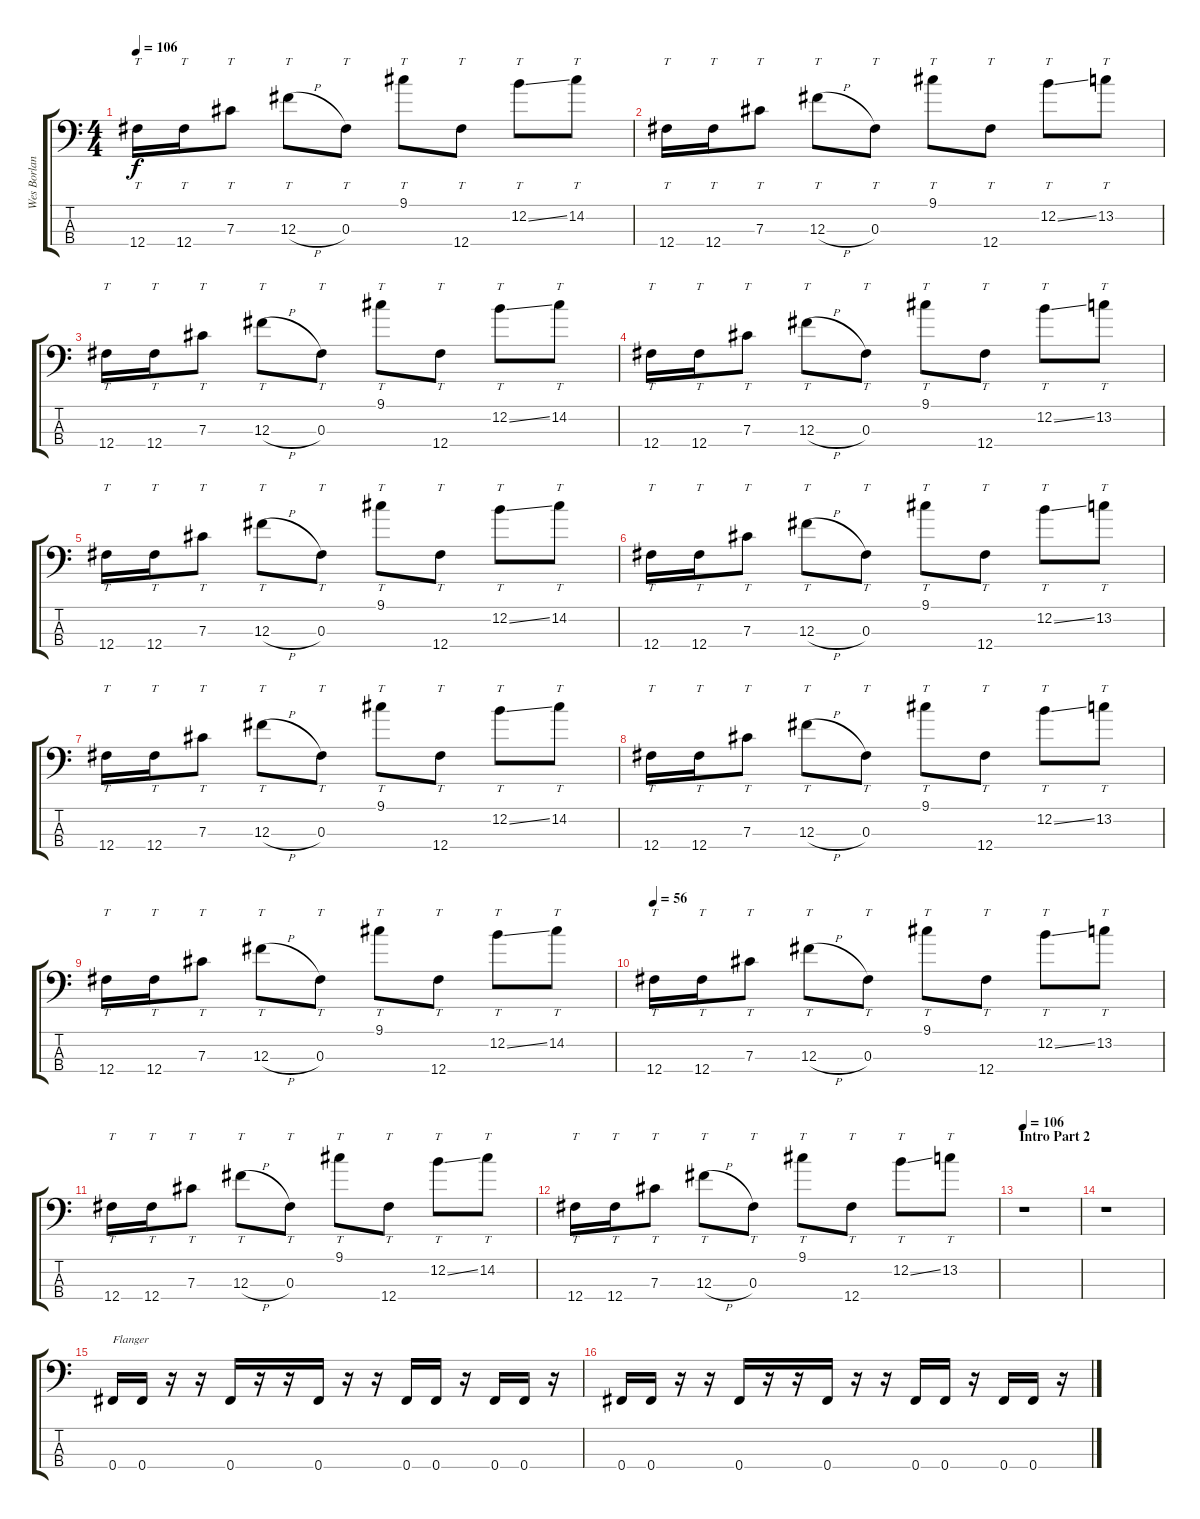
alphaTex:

\track ("Wes Borland - Bass Guitar" "Wes Borlan") {instrument electricguitarclean}
\staff {score tabs}
\tuning (E3 B2 Gb2 Gb1) {hide}
\ts (4 4)
\tempo 106
\clef f4
\ks c
12.4.16{tt dy f} 12.4.16{tt} 7.3.8{tt} 12.3{h}.8{tt} 0.3.8{tt} 9.1.8{tt} 12.4.8{tt} 12.2{ss}.8{tt} 14.2.8{tt} |
12.4.16{tt} 12.4.16{tt} 7.3.8{tt} 12.3{h}.8{tt} 0.3.8{tt} 9.1.8{tt} 12.4.8{tt} 12.2{ss}.8{tt} 13.2.8{tt} |
12.4.16{tt} 12.4.16{tt} 7.3.8{tt} 12.3{h}.8{tt} 0.3.8{tt} 9.1.8{tt} 12.4.8{tt} 12.2{ss}.8{tt} 14.2.8{tt} |
12.4.16{tt} 12.4.16{tt} 7.3.8{tt} 12.3{h}.8{tt} 0.3.8{tt} 9.1.8{tt} 12.4.8{tt} 12.2{ss}.8{tt} 13.2.8{tt} |
12.4.16{tt} 12.4.16{tt} 7.3.8{tt} 12.3{h}.8{tt} 0.3.8{tt} 9.1.8{tt} 12.4.8{tt} 12.2{ss}.8{tt} 14.2.8{tt} |
12.4.16{tt} 12.4.16{tt} 7.3.8{tt} 12.3{h}.8{tt} 0.3.8{tt} 9.1.8{tt} 12.4.8{tt} 12.2{ss}.8{tt} 13.2.8{tt} |
12.4.16{tt} 12.4.16{tt} 7.3.8{tt} 12.3{h}.8{tt} 0.3.8{tt} 9.1.8{tt} 12.4.8{tt} 12.2{ss}.8{tt} 14.2.8{tt} |
12.4.16{tt} 12.4.16{tt} 7.3.8{tt} 12.3{h}.8{tt} 0.3.8{tt} 9.1.8{tt} 12.4.8{tt} 12.2{ss}.8{tt} 13.2.8{tt} |
12.4.16{tt} 12.4.16{tt} 7.3.8{tt} 12.3{h}.8{tt} 0.3.8{tt} 9.1.8{tt} 12.4.8{tt} 12.2{ss}.8{tt} 14.2.8{tt} |
\tempo 56
12.4.16{tt} 12.4.16{tt} 7.3.8{tt} 12.3{h}.8{tt} 0.3.8{tt} 9.1.8{tt} 12.4.8{tt} 12.2{ss}.8{tt} 13.2.8{tt} |
12.4.16{tt} 12.4.16{tt} 7.3.8{tt} 12.3{h}.8{tt} 0.3.8{tt} 9.1.8{tt} 12.4.8{tt} 12.2{ss}.8{tt} 14.2.8{tt} |
12.4.16{tt} 12.4.16{tt} 7.3.8{tt} 12.3{h}.8{tt} 0.3.8{tt} 9.1.8{tt} 12.4.8{tt} 12.2{ss}.8{tt} 13.2.8{tt} |
\section ("" "Intro Part 2")
\tempo 106
r.1 |
r.1 |
0.4.16{txt "Flanger"} 0.4.16 r.16 r.16 0.4.16 r.16 r.16 0.4.16 r.16 r.16 0.4.16 0.4.16 r.16 0.4.16 0.4.16 r.16 |
0.4.16 0.4.16 r.16 r.16 0.4.16 r.16 r.16 0.4.16 r.16 r.16 0.4.16 0.4.16 r.16 0.4.16 0.4.16 r.16
